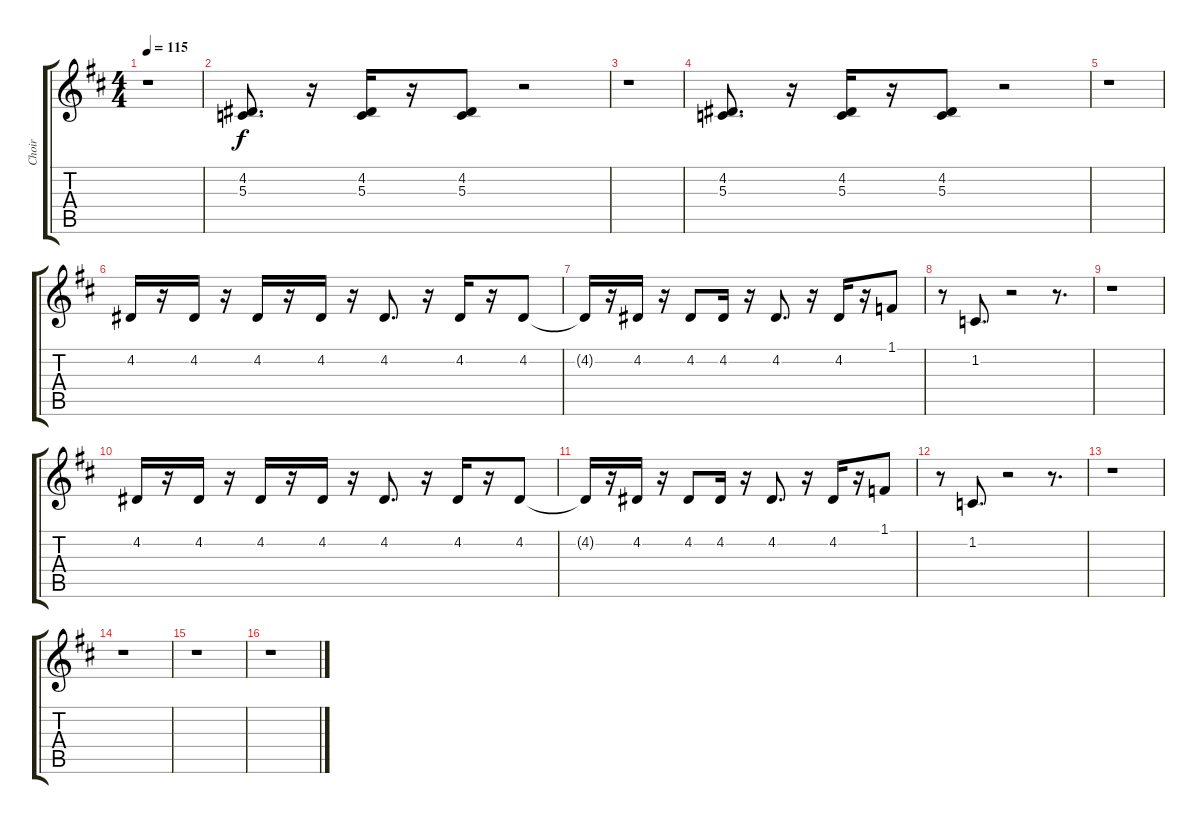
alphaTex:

\track ("Choir" "Choir") {instrument choiraahs}
\staff {score tabs}
\tuning (E4 B3 G3 D3 A2 E2) {hide}
\ts (4 4)
\tempo 115
\clef g2
\ks bminor
r.1{dy f} |
(4.2 5.3).8{d} r.16 (4.2 5.3).16 r.16 (4.2 5.3).8 r.2 |
r.1 |
(4.2 5.3).8{d} r.16 (4.2 5.3).16 r.16 (4.2 5.3).8 r.2 |
r.1 |
4.2.16 r.16 4.2.16 r.16 4.2.16 r.16 4.2.16 r.16 4.2.8{d} r.16 4.2.16 r.16 4.2.8 |
4.2{t}.16 r.16 4.2.16 r.16 4.2.8 4.2.16 r.16 4.2.8{d} r.16 4.2.16 r.16 1.1.8 |
r.8 1.2.8{d} r.2 r.8{d} |
r.1 |
4.2.16 r.16 4.2.16 r.16 4.2.16 r.16 4.2.16 r.16 4.2.8{d} r.16 4.2.16 r.16 4.2.8 |
4.2{t}.16 r.16 4.2.16 r.16 4.2.8 4.2.16 r.16 4.2.8{d} r.16 4.2.16 r.16 1.1.8 |
r.8 1.2.8{d} r.2 r.8{d} |
r.1 |
r.1 |
r.1 |
r.1
